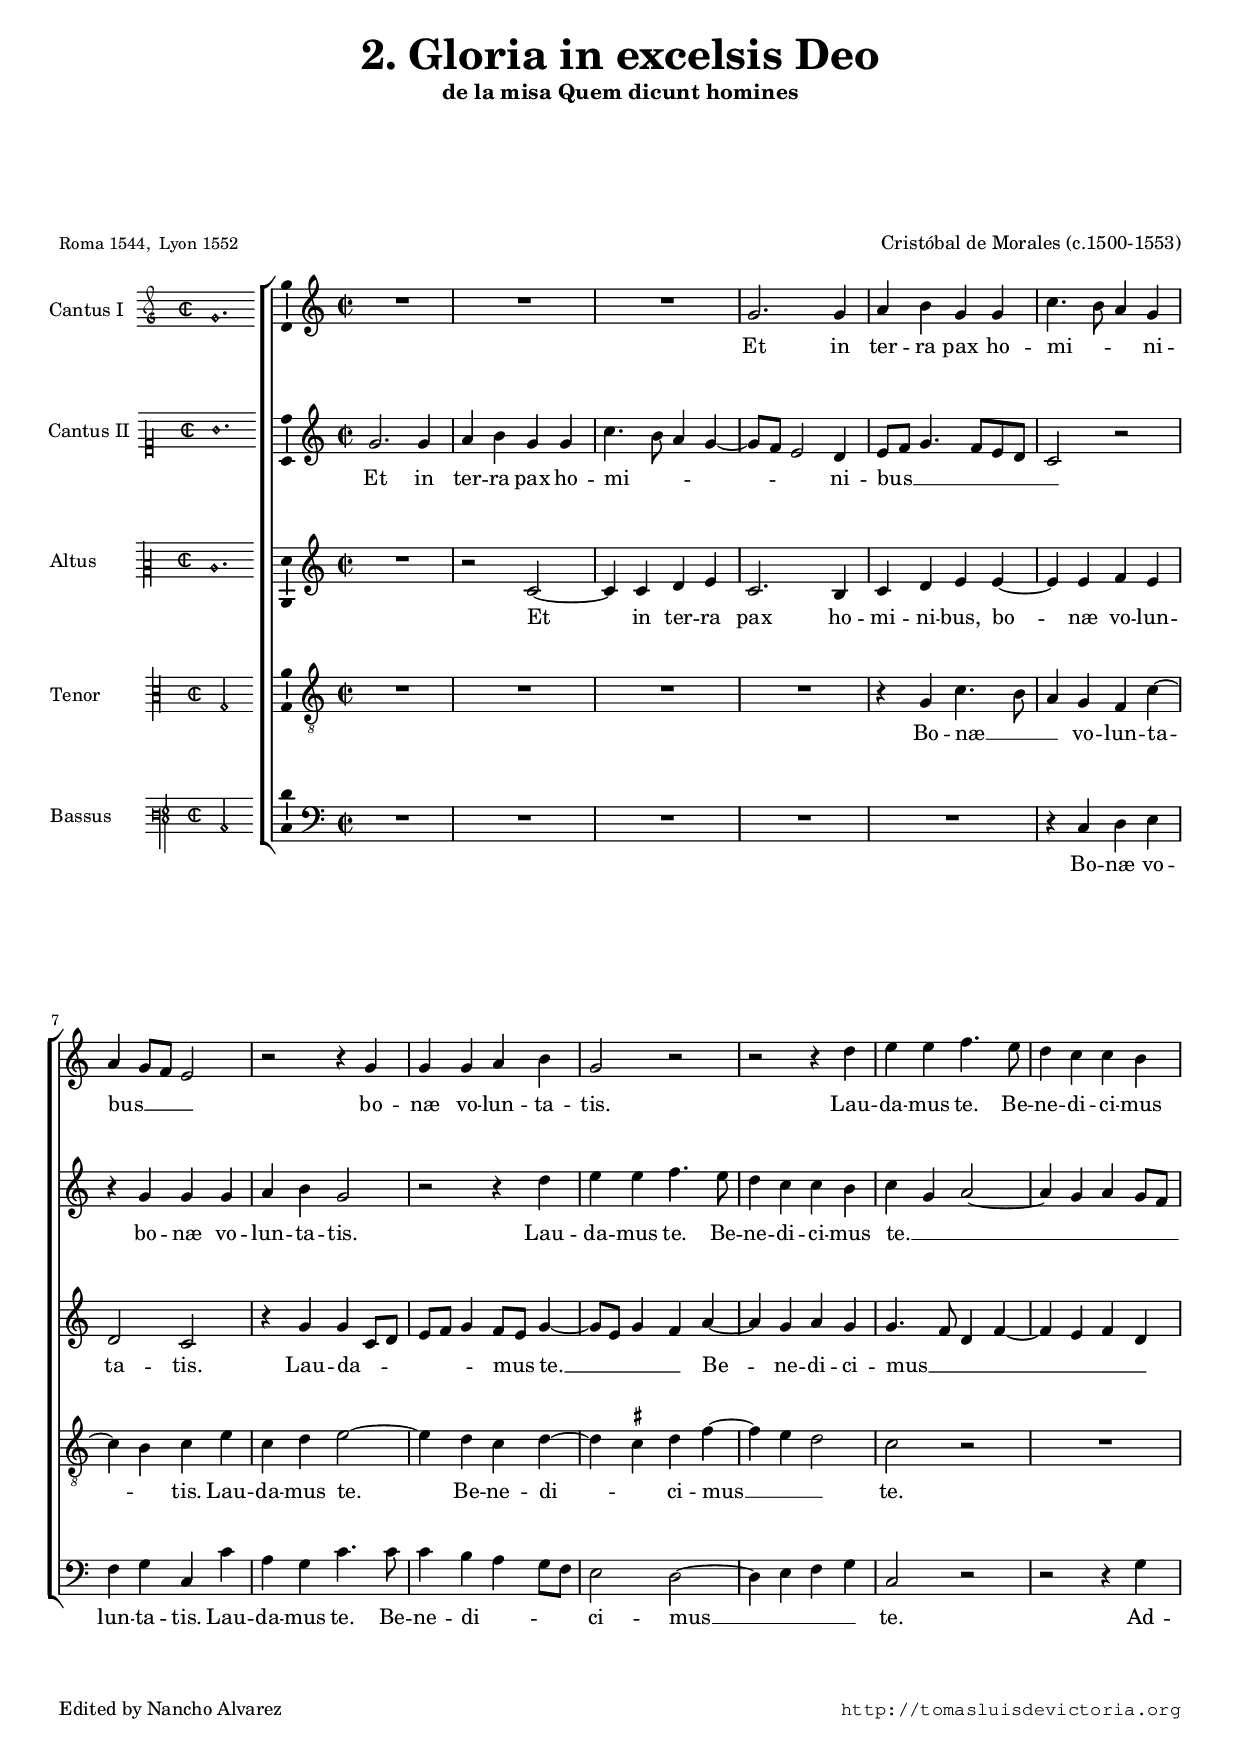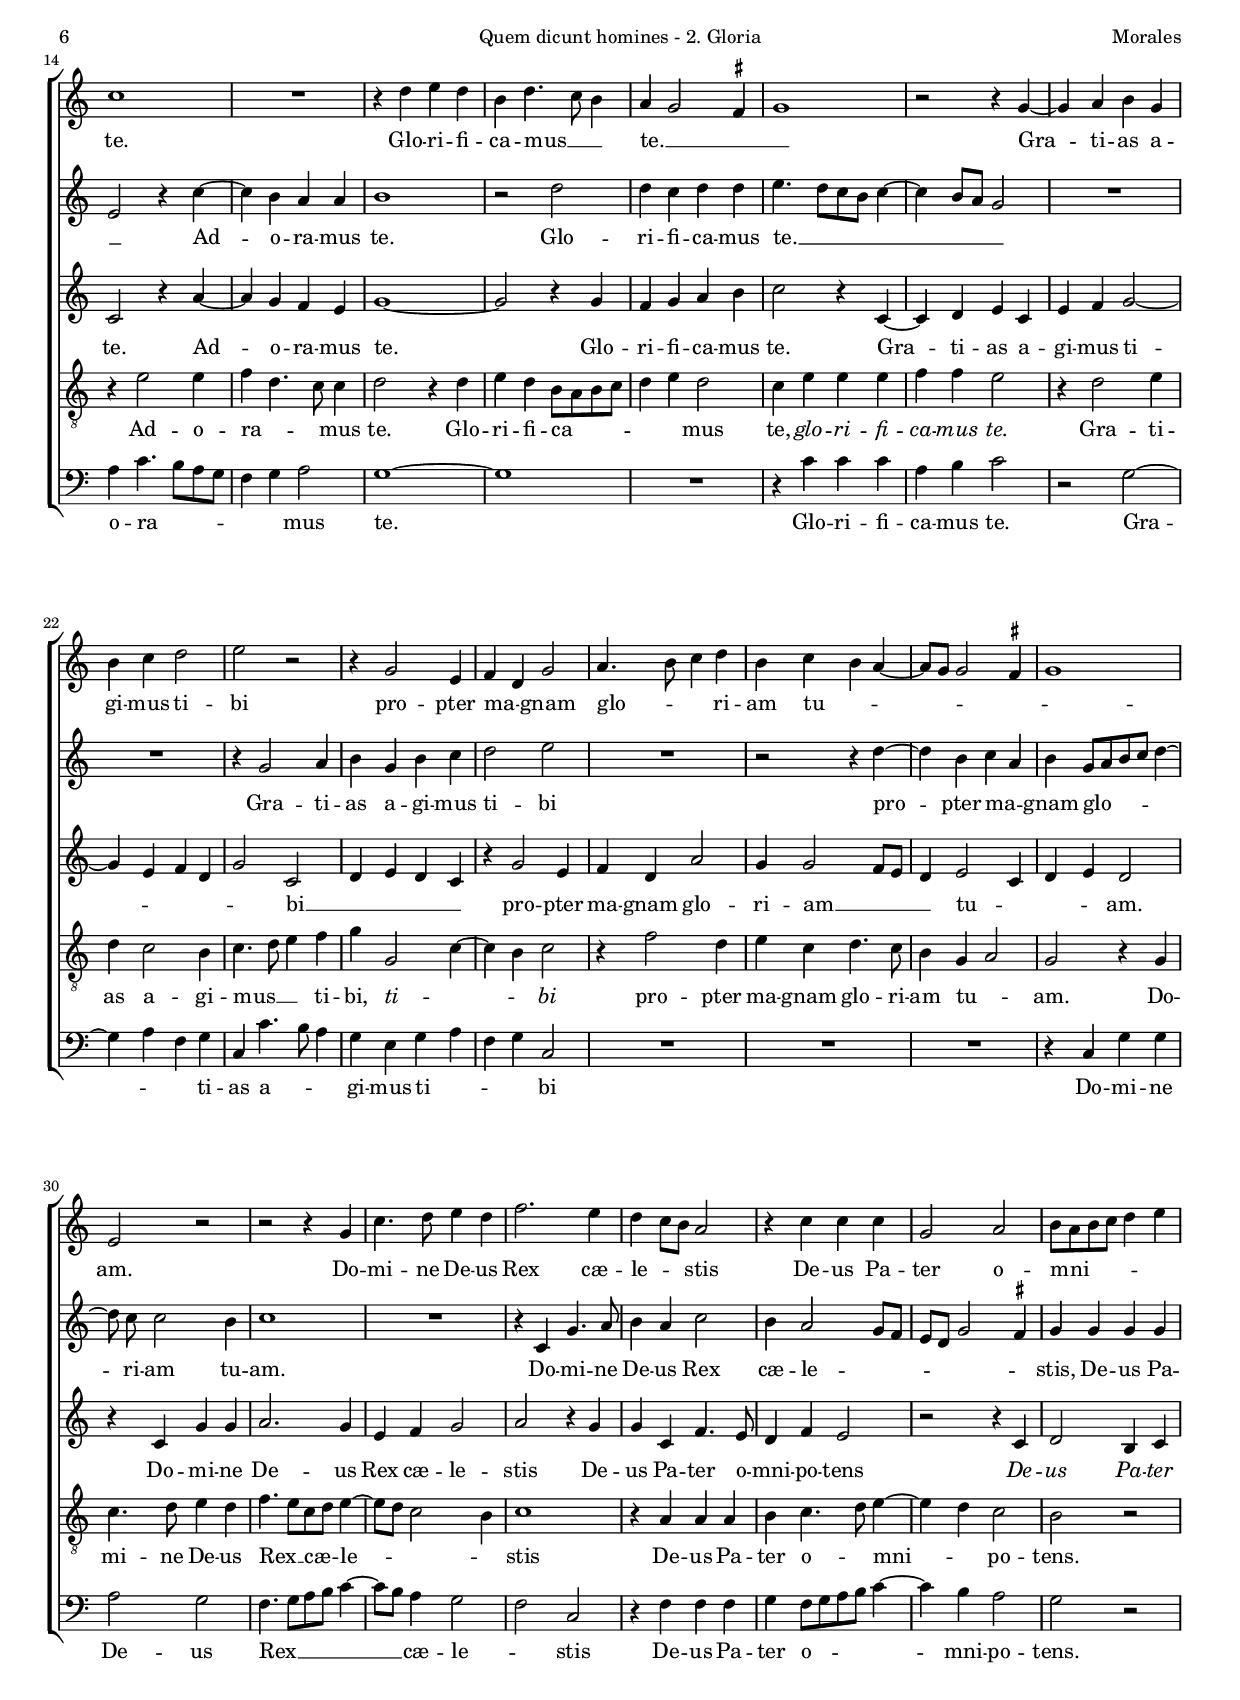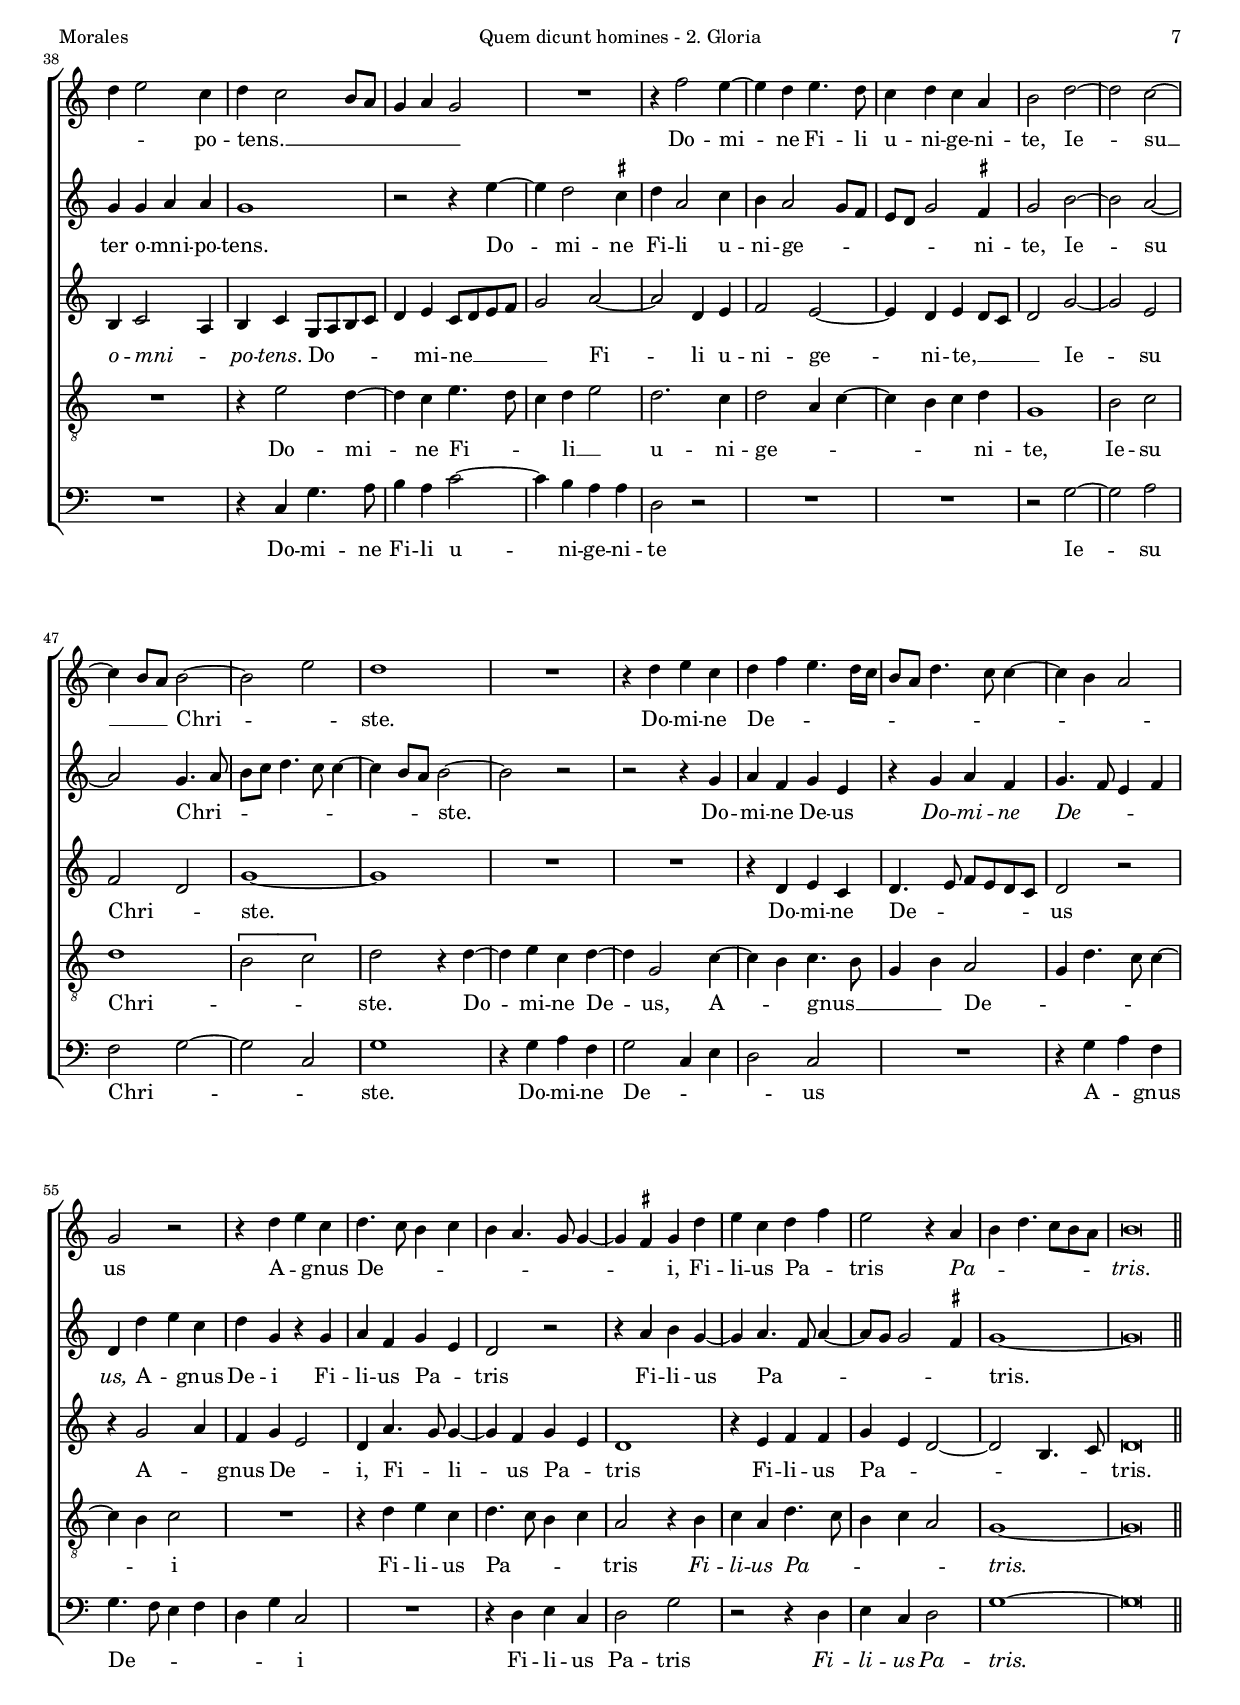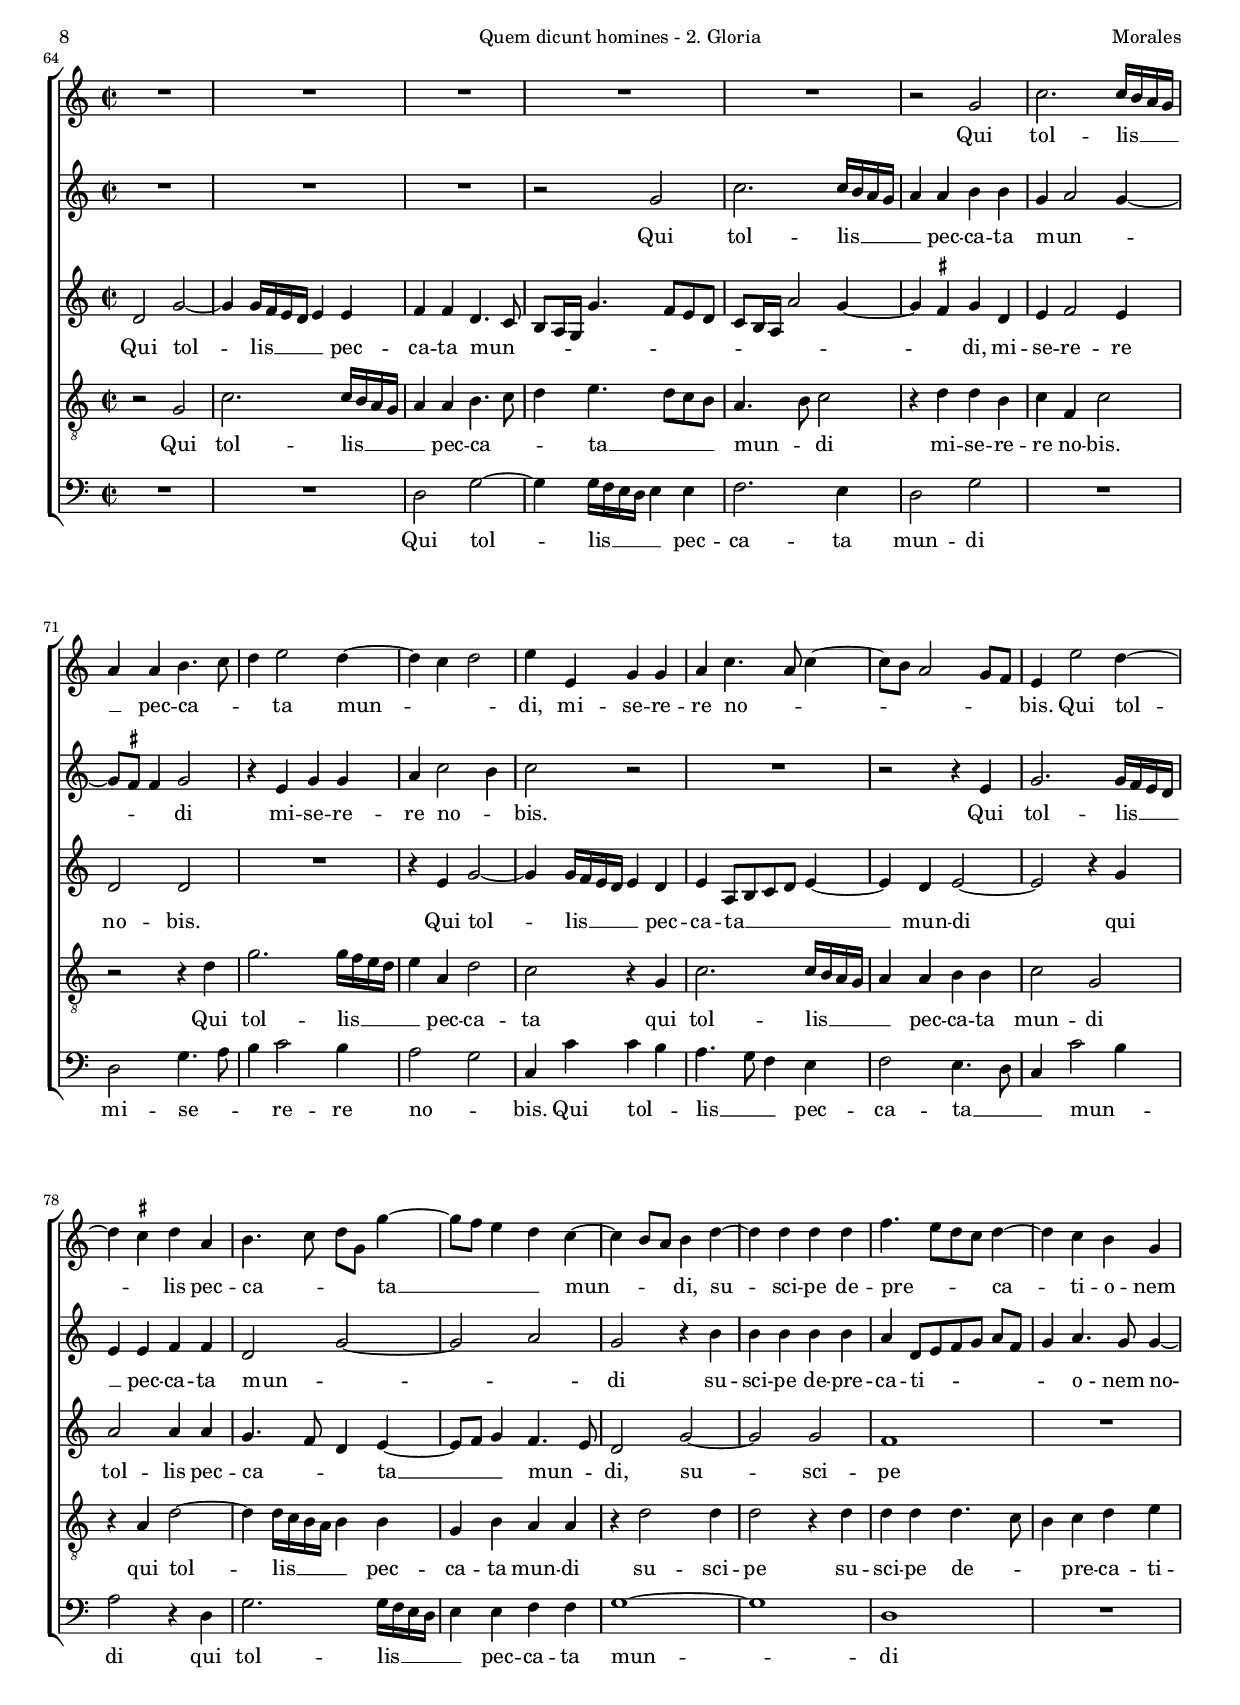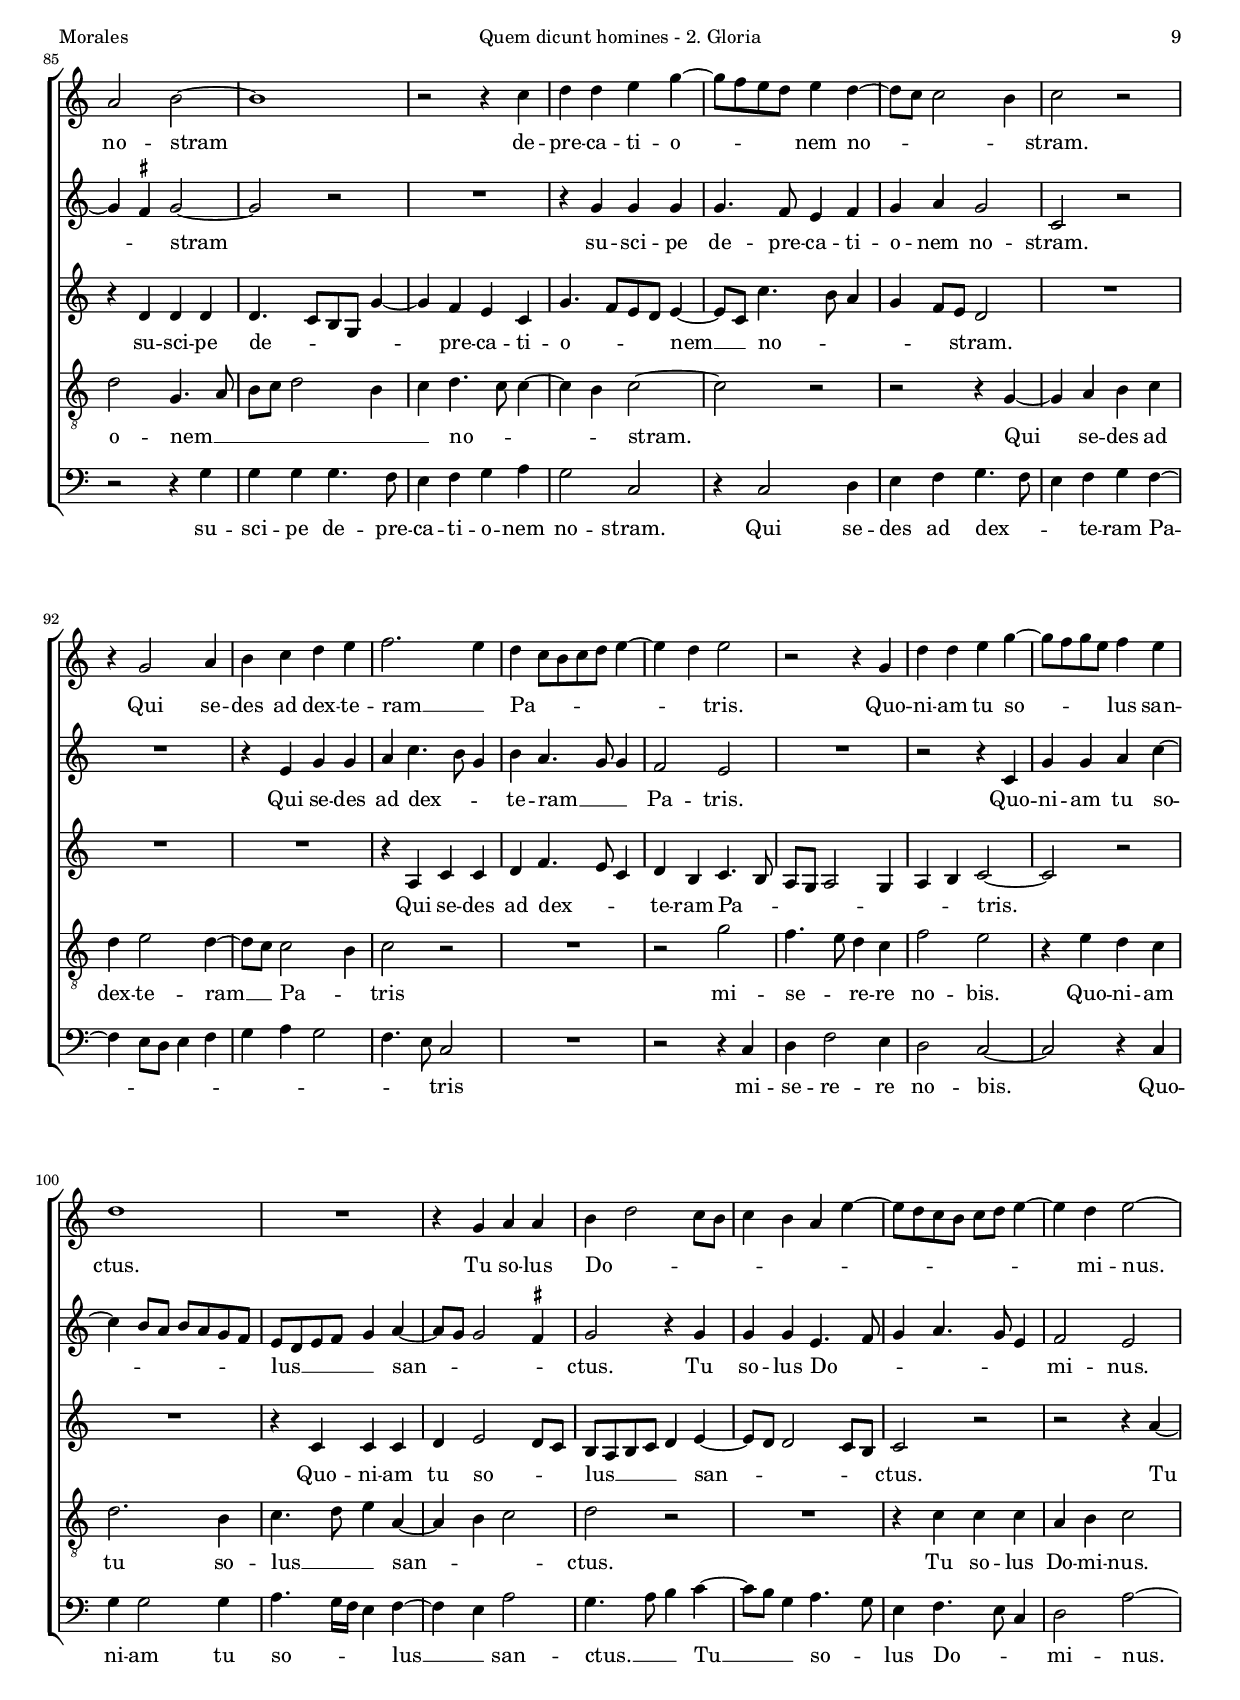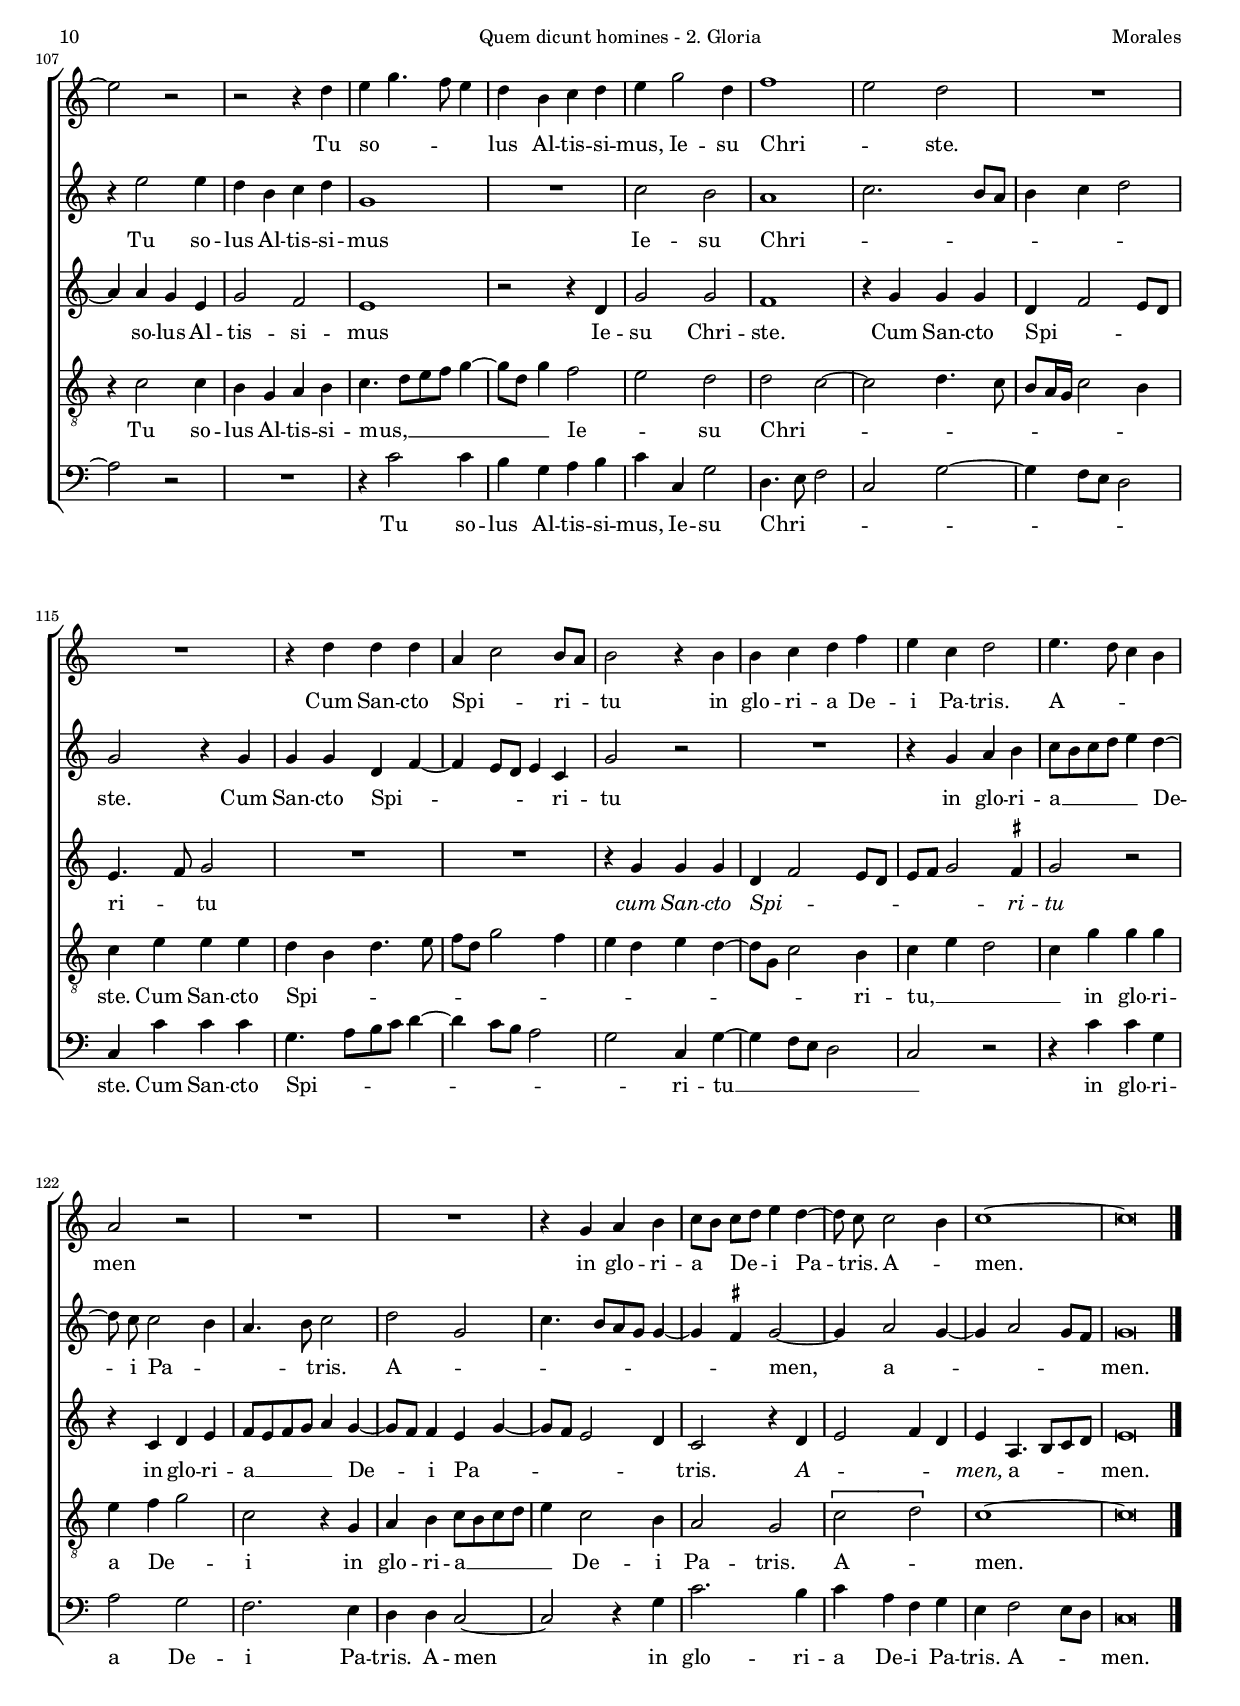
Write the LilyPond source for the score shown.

\version "2.18.0"

#(set-default-paper-size "a4")
#(set-global-staff-size 16.4)
#(ly:set-option 'point-and-click #f)
%mobile -s14.5 -i3.2

italicas=\override LyricText.font-shape = #'italic
rectas=\override LyricText.font-shape = #'upright
ss=\once \set suggestAccidentals = ##t
incipitwidth = 20

htitle="Quem dicunt homines - 2. Gloria"
hcomposer="Morales"

\header {
	title=\markup{\fontsize #3 "2. Gloria in excelsis Deo"}
	subtitle="de la misa Quem dicunt homines"
	subsubtitle=\markup{\column{" " " " " " " " " "}}
	composer="Cristóbal de Morales (c.1500-1553)"
        pdfauthor=\composer
	%opus="(-)"
	poet=\markup{\smaller "Roma 1544,  Lyon 1552"} 
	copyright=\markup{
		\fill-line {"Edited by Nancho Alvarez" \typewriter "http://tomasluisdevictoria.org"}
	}
%	tagline=""
}

global={\key c \major \time 2/2 \skip 1*2/2*63 \bar "||" \break
	\override Score.TimeSignature.break-visibility = #'#(#f #t #t)
			\time 2/2 \skip 1*66 \bar "|."
}


cantus=\relative c''{
	R1*3
	g2. g4
	a b g g
	c4. b8 a4 g
	a g8 f e2
	r2 r4 g
	g g a b
	g2 r
	r r4 d'
	e e f4. e8
	d4 c c b 
	c1
	R1
	r4 d e d
	b d4. c8 b4
	a4 g2 \ss fis4 % en csic no hay sugerencia
	g1
	r2 r4 g ~
	g a b g
	b c d2
	e r
	r4 g,2 e4
	f d g2
	a4. b8 c4 d
	b c b a ~
	a8 g g2 \ss fis4
	g1
	e2 r
	r r4 g 
	c4. d8 e4 d
	f2. e4
	d c8 b a2
	r4 c c c
	g2 a
	b8 a b c d4 e
	d e2 c4
	d c2 b8 a
	g4 a g2
	R1
	r4 f'2 e4 ~
	e d e4. d8
	c4 d c a
	b2 d ~
	d c ~
	c4 b8 a b2 ~
	b e
	d1
	R1
	r4 d e c
	d f e4. d16 c
	b8 a d4. c8 c4 ~
	c b a2
	g2 r
	r4 d' e c
	d4. c8 b4 c
	b a4. g8 g4 ~
	g4 \ss fis g d'
	e c d f
	e2 r4 a,
	b d4. c8 b a
	b\breve*1/2
	R1*5
	r2 g
	c2. c16 b a g
	a4 a b4. c8
	d4 e2 d4 ~
	d c d2
	e4 e, g g
	a c4. a8 c4 ~
	c8 b a2 g8 f
	e4 e'2 d4 ~d \ss cis d a
	b4. c8 d g, g'4 ~
	g8 f e4 d c ~
	c b8 a b4 d ~
	d d d d
	f4. e8[ d c] d4 ~
	d c b g
	a2 b ~
	b1
	r2 r4 c
	d4 d e g ~
	g8 f e d e4 d ~
	d8 c c2 b4
	c2 r
	r4 g2 a4
	b c d e
	f2. e4
	d c8[ b c d] e4 ~
	e d e2
	r2 r4 g,
	d' d e g ~
	g8 f g e f4 e
	d1
	R1
	r4 g, a a
	b4 d2 c8 b
	c4 b a e' ~
	e8 d c b c d e4 ~
	e4 d e2 ~
	e r
	r2 r4 d
	e g4. f8 e4
	d b c d
	e g2 d4
	f1
	e2 d
	R1*2
	r4 d d d
	a c2 b8 a
	b2 r4 b
	b c d f
	e4 c d2
	e4. d8 c4 b 
	a2 r
	R1*2
	r4 g a b
	c8[ b] c[ d] e4 d ~
	d8 \noBeam c c2 b4
	c1 ~
	c\breve*1/2
}

cantusdos=\relative c''{
	g2. g4
	a b g g
	c4. b8 a4 g ~
	g8 f e2 d4
	e8 f g4. f8 e d
	c2 r
	r4 g' g g
	a b g2
	r2 r4 d'
	e e f4. e8 
	d4 c c b
	c g a2 ~
	a4 g a g8 f
	e2 r4 c' ~
	c4 b a a
	b1
	r2 d
	d4 c d d
	e4. d8[ c b] c4 ~
	c b8 a g2
	R1*2
	r4 g2 a4
	b g b c
	d2 e
	R1
	r2 r4 d ~
	d b c a
	b4 g8[ a b c] d4 ~
	d8 \noBeam c c2 b4
	c1
	R1
	r4 c, g'4. a8
	b4 a c2
	b4 a2 g8 f
	e d g2 \ss fis4
	g g g g
	g g a a
	g1
	r2 r4 e' ~
	e d2 \ss cis4
	d a2 c4
	b a2 g8 f
	e d g2 \ss fis4
	g2 b ~
	b a ~
	a g4. a8
	b c d4. c8 c4 ~
	c b8 a b2 ~
	b r
	r2 r4 g
	a f g e
	r4 g a f
	g4. f8 e4 f
	d d' e c
	d g, r g
	a f g e
	d2 r
	r4 a' b g ~
	g a4. f8 a4 ~
	a8 g g2 \ss fis4
	g1 ~
	g\breve*1/2
	R1*3
	r2 g
	c2. c16 b a g
	a4 a b b
	g a2 g4 ~
	g8 \ss fis fis4 g2
	r4 e g g
	a4 c2 b4
	c2 r
	R1
	r2 r4 e,
	g2. g16 f e d
	e4 e f f
	d2 g ~
	g a
	g r4 b
	b b b b
	a4 d,8[ e f g] a[ f]
	g4 a4. g8 g4 ~
	g \ss fis4 g2 ~
	g r
	R1
	r4 g g g
	g4. f8 e4 f
	g a g2
	c, r
	R1
	r4 e g g
	a c4. b8 g4
	b a4. g8 g4
	f2 e
	R1
	r2 r4 c
	g' g a c ~
	c b8 a b a g f
	e d e f g4 a ~
	a8 g g2 \ss fis4
	g2 r4 g
	g g e4. f8
	g4 a4. g8 e4
	f2 e
	r4 e'2 e4
	d b c d
	g,1
	R1
	c2 b
	a1
	c2. b8 a b4 c d2
	g,2 r4 g
	g g d f ~
	f e8 d e4 c
	g'2 r
	R1
	r4 g a b
	c8 b c d e4 d ~
	d8 \noBeam c c2 b4
	a4. b8 c2
	d g,
	c4. b8[ a g] g4 ~
	g \ss fis g2 ~ % dudoso
	g4 a2 g4 ~
	g a2 g8 f
	g\breve*1/2
}

altus=\relative c'{
	R1
	r2 c ~
	c4 c d e
	c2. b4
	c d e e ~
	e e f e
	d2 c
	r4 g' g c,8 d
	e f g4 f8 e g4 ~
	g8 e g4 f a ~
	a g a g
	g4. f8 d4 f ~
	f e f d
	c2 r4 a' ~
	a4 g f e
	g1 ~
	g2 r4 g
	f g a b
	c2 r4 c, ~
	c d e c
	e f g2 ~
	g4 e f d
	g2 c,
	d4 e d c
	r4 g'2 e4
	f d a'2
	g4 g2 f8 e
	d4 e2 c4
	d4 e d2
	r4 c g' g
	a2. g4
	e f g2
	a r4 g
	g c, f4. e8
	d4 f e2
	r2 r4 c
	d2 b4 c
	b c2 a4
	b c g8 a b c
	d4 e c8 d e f
	g2 a ~
	a d,4 e
	f2 e ~
	e4 d e d8 c
	d2 g ~
	g e
	f d
	g1 ~
	g
	R1*2
	r4 d e c
	d4. e8 f e d c
	d2 r
	r4 g2 a4
	f g e2
	d4 a'4. g8 g4 ~
	g f g e
	d1
	r4 e f f
	g e d2 ~
	d b4. c8 
	d\breve*1/2
	d2 g ~
	g4 g16 f e d e4 e
	f f d4. c8
	b a16 g g'4. f8 e d
	c8 b16 a a'2 g4 ~
	g4 \ss fis g d
	e f2 e4
	d2 d
	R1
	r4 e4 g2 ~
	g4 g16 f e d e4 d
	e a,8[ b c d] e4 ~
	e d e2 ~
	e r4 g
	a2 a4 a
	g4. f8 d4 e ~
	e8 f g4 f4. e8
	d2 g ~
	g g
	f1
	R1
	r4 d d d
	d4. c8[ b g] g'4 ~
	g f e c
	g'4. f8[ e d] e4 ~
	e8 c c'4. b8 a4
	g f8 e d2
	R1*3
	r4 a c c
	d f4. e8 c4
	d b c4. b8
	a g a2 g4
	a b c2 ~
	c r
	R1
	r4 c c c
	d e2 d8 c
	b8 a b c d4 e ~
	e8 d d2 c8 b
	c2 r
	r r4 a' ~
	a a g e
	g2 f
	e1
	r2 r4 d
	g2 g
	f1
	r4 g g g
	d4 f2 e8 d
	e4. f8 g2
	R1*2
	r4 g g g
	d4 f2 e8 d
	e8 f g2 \ss fis4 % dudoso
	g2 r
	r4 c, d e
	f8 e f g a4 g ~
	g8 f f4 e g ~
	g8 f e2 d4
	c2 r4 d
	e2 f4 d
	e a,4. b8 c d
	e\breve*1/2 
}

tenor=\relative c'{
	R1*4
	r4 g c4. b8
	a4 g f c' ~
	c b c e
	c d e2 ~
	e4 d c d ~
	d4 \ss cis d f ~
	f e d2
	c r
	R1
	r4 e2 e4
	f d4. c8 c4
	d2 r4 d
	e d b8 a b c
	d4 e d2
	c4 e e e
	f f e2
	r4 d2 e4
	d c2 b4
	c4. d8 e4 f
	g4 g,2 c4 ~
	c b c2
	r4 f2 d4
	e c d4. c8 b4 g a2
	g2 r4 g
	c4. d8 e4 d
	f4. e8[ c d] e4 ~
	e8 d c2 b4
	c1
	r4 a a a
	b c4. d8 e4 ~
	e d c2 
	b2 r
	R1
	r4 e2 d4 ~
	d c e4. d8
	c4 d e2
	d2. c4
	d2 a4 c ~
	c b c d
	g,1
	b2 c
	d1
	\[b2 c\]
	d2 r4 d ~
	d e c d ~
	d g,2 c4 ~
	c b c4. b8 g4 b a2
	g4 d'4. c8 c4 ~
	c4 b c2
	R1
	r4 d e c
	d4. c8 b4 c
	a2 r4 b
	c a d4. c8
	b4 c a2
	g1 ~
	g\breve*1/2
	r2 g
	c2. c16 b a g
	a4 a b4. c8
	d4 e4. d8 c b
	a4. b8 c2
	r4 d d b
	c f, c'2 
	r2 r4 d
	g2. g16 f e d
	e4 a, d2
	c r4 g
	c2. c16 b a g
	a4 a b b
	c2 g
	r4 a d2 ~
	d4 d16 c b a b4 b
	g b a a
	r4 d2 d4
	d2 r4 d
	d d d4. c8
	b4 c d e
	d2 g,4. a8
	b c d2 b4
	c d4. c8 c4 ~
	c4 b c2 ~
	c r
	r r4 g ~
	g a b c
	d4 e2 d4 ~
	d8 c c2 b4
	c2 r
	R1
	r2 g'
	f4. e8 d4 c
	f2 e
	r4 e d c
	d2. b4
	c4. d8 e4 a, ~
	a b c2
	d2 r
	R1
	r4 c c c
	a b c2
	r4 c2 c4
	b g a b
	c4. d8[ e f] g4 ~
	g8 d g4 f2
	e d
	d c ~
	c d4. c8
	b a16 g c2 b4
	c4 e e e
	d b d4. e8
	f d g2 f4
	e d e d ~
	d8 g, c2 b4
	c4 e d2
	c4 g' g g
	e f g2
	c, r4 g
	a b c8 b c d
	e4 c2 b4
	a2 g
	\[c2 d\]
	c1 ~
	c\breve*1/2
}

bassus=\relative c{
	R1*5
	r4 c d e
	f4 g c, c'
	a g c4. c8
	c4 b a g8 f
	e2 d ~
	d4 e f g 
	c,2 r
	r r4 g'
	a c4. b8 a g
	f4 g a2
	g1 ~
	g
	R1
	r4 c c c
	a b c2
	r2 g ~
	g4 a f g
	c, c'4. b8 a4
	g4 e g a
	f g c,2
	R1*3
	r4 c g' g
	a2 g
	f4. g8[ a b] c4 ~
	c8 b a4 g2
	f c
	r4 f f f
	g f8[ g a b] c4 ~
	c b a2
	g r
	R1
	r4 c, g'4. a8
	b4 a c2 ~
	c4 b a a
	d,2 r
	R1*2
	r2 g2 ~
	g a
	f g ~
	g c,
	g'1
	r4 g a f
	g2 c,4 e
	d2 c
	R1
	r4 g' a f
	g4. f8 e4 f
	d g c,2
	R1
	r4 d e c
	d2 g
	r2 r4 d
	e c d2
	g1 ~
	g\breve*1/2
	R1*2
	d2 g ~
	g4 g16 f e d e4 e
	f2. e4
	d2 g
	R1
	d2 g4. a8
	b4 c2 b4
	a2 g
	c,4 c' c b
	a4. g8 f4 e
	f2 e4. d8
	c4 c'2 b4
	a2 r4 d,
	g2. g16 f e d
	e4 e f f
	g1 ~
	g
	d
	R1
	r2 r4 g
	g g g4. f8
	e4 f g a
	g2 c,
	r4 c2 d4
	e f g4. f8
	e4 f g f ~
	f e8 d e4 f
	g a g2
	f4. e8 c2
	R1
	r2 r4 c
	d f2 e4
	d2 c ~
	c r4 c
	g'4 g2 g4
	a4. g16 f e4 f ~
	f e a2
	g4. a8 b4 c ~
	c8 b g4 a4. g8
	e4 f4. e8 c4
	d2 a' ~
	a r
	R1
	r4 c2 c4
	b g a b
	c c, g'2
	d4. e8 f2
	c g' ~
	g4 f8 e d2
	c4 c' c c
	g4. a8[ b c] d4 ~
	d c8 b a2
	g c,4 g' ~
	g4 f8 e d2
	c2 r
	r4 c' c g
	a2 g
	f2. e4
	d d c2 ~
	c r4 g' 
	c2. b4
	c a f g
	e f2 e8 d
	c\breve*1/2
}

textocantus=\lyricmode{
Et in ter -- ra pax ho -- mi -- _ _ ni -- bus __ _ _ _ 
bo -- næ vo -- lun -- ta -- tis.
Lau -- da -- mus te.
Be -- ne -- di -- ci -- mus te.
Glo -- ri -- fi -- ca -- mus __ _ _ te. __ _ _ _ 
Gra -- ti -- as a -- gi -- mus ti -- bi
pro -- pter ma -- _ gnam glo -- _ _ ri -- am tu -- _ _ _ _ _ _ am.
Do -- mi -- ne De -- us Rex cæ -- le -- _ _ stis
De -- us Pa -- ter o -- mni -- _ _ _ _ _ _ _ po -- tens. __ _ _ _ _ _ _ 
Do -- mi -- ne Fi -- li u -- ni -- ge -- ni -- te,
Ie -- su __ _ _ Chri -- _ ste.
Do -- mi -- ne De -- _ _ _ _ _ _ _ _ _ _ _ us
A -- _ gnus De -- _ _ _ _ _ _ _ _ i,
Fi -- li -- us Pa -- _ tris
\italicas Pa -- _ _ _ _ _ tris.
\rectas 
Qui tol -- lis __ _ _ _ _ pec -- ca -- _ _ ta mun -- _ _ di,
mi -- se -- re -- re no -- _ _ _ _ _ _ bis.
Qui tol -- _ lis pec -- ca -- _ _ _ ta __ _ _ _ mun -- _ _ di,
su -- sci -- pe de -- pre -- _ _ _ ca -- ti -- o -- nem no -- stram
de -- pre -- ca -- ti -- o -- _ _ _ nem no -- _ _ _ stram.
Qui se -- des ad dex -- te -- ram __ _ Pa -- _ _ _ _ _ _ tris.
Quo -- ni -- am tu so -- _ _ _ lus san -- ctus.
Tu so -- lus Do -- _ _ _ _ _ _ _ _ _ _ _ _ _ mi -- nus.
Tu so -- _ _ _ lus Al -- tis -- si -- mus,
Ie -- su Chri -- _ ste.
Cum San -- cto Spi -- _ ri -- _ tu
in glo -- ri -- a De -- i Pa -- tris. A -- _ _ _ men
in glo -- ri -- a _ De -- _ i Pa -- tris. A -- _ men.
}

textocantusdos=\lyricmode{
Et in ter -- ra pax ho -- mi -- _ _ _ _ _ ni -- bus __ _ _ _ _ _ _ 
bo -- næ vo -- lun -- ta -- tis.
Lau -- da -- mus te.
Be -- ne -- di -- ci -- mus te. __ _ _ _ _ _ _ _ 
Ad -- o -- ra -- mus te.
Glo -- ri -- fi -- ca -- mus te. __ _ _ _ _ _ _ _ 
Gra -- ti -- as a -- gi -- mus ti -- bi
pro -- pter ma -- _ gnam glo -- _ _ _ _ ri -- am tu -- am.
Do -- mi -- ne De -- us Rex cæ -- le -- _ _ _ _ _ _ stis,
De -- us Pa -- ter o -- mni -- po -- tens.
Do -- mi -- ne Fi -- li u -- ni -- ge -- _ _ _ _ _ ni -- te,
Ie -- su Chri -- _ _ _ _ _ _ _ _ ste.
Do -- mi -- ne De -- us
\italicas Do -- mi -- ne De -- _ _ _ us,
\rectas 
A -- _ gnus De -- i
Fi -- li -- us Pa -- _ tris
Fi -- li -- us Pa -- _ _ _ _ _ tris.
Qui tol -- lis __ _ _ _ _ pec -- ca -- ta mun -- _ _ _ _ di
mi -- se -- re -- re no -- _ bis.
Qui tol -- lis __ _ _ _ _ pec -- ca -- ta mun -- _ _ di
su -- sci -- pe de -- pre -- ca -- ti -- _ _ _ _ _ _ o -- nem no -- _ stram
su -- sci -- pe de -- pre -- ca -- ti -- o -- nem no -- stram.
Qui se -- des ad dex -- _ _ te -- ram __ _ _ Pa -- tris.
Quo -- ni -- am tu so -- _ _ _ _ _ _ lus __ _ _ _ _ san -- _ _ _ ctus.
Tu so -- lus Do -- _ _ _ _ _ mi -- nus.
Tu so -- lus Al -- tis -- si -- mus
Ie -- su Chri -- _ _ _ _ _ _ ste.
Cum San -- cto Spi -- _ _ _ _ ri -- tu
in glo -- ri -- a __ _ _ _ _ De -- i Pa -- _ _ _ tris.
A -- _ _ _ _ _ _ _ men,
a -- _ _ _ _ men.
}

textoaltus=\lyricmode{
Et in ter -- ra pax ho -- mi -- ni -- bus,
bo -- næ vo -- lun -- ta -- tis.
Lau -- da -- _ _ _ _ _ mus _ te. __ _ _ _ 
Be -- ne -- di -- ci -- mus __ _ _ _ _ _ _ te.
Ad -- o -- ra -- mus te.
Glo -- ri -- fi -- ca -- mus te.
Gra -- ti -- as a -- gi -- mus ti -- _ _ _ _ bi __ _ _ _ _ 
pro -- pter ma -- gnam glo -- ri -- am __ _ _ _ tu -- _ _ _ am.
Do -- mi -- ne De -- us Rex cæ -- le -- stis
De -- us Pa -- ter o -- mni -- po -- tens
\italicas 
De -- us Pa -- ter o -- mni -- _ po -- tens.
\rectas 
Do -- _ _ _ _ mi -- ne __ _ _ _ _ Fi -- li u -- ni -- ge -- ni -- te, __ _ _ _ 
Ie -- su Chri -- _ ste.
Do -- mi -- ne De -- _ _ _ _ _ us
A -- _ gnus De -- _ i,
Fi -- _ li -- us Pa -- _ tris
Fi -- li -- us Pa -- _ _ _ _ tris.
Qui tol -- lis __ _ _ _ _ pec -- ca -- ta mun -- _ _ _ _ _ _ _ _ _ _ _ _ _ _ di,
mi -- se -- re -- re no -- bis.
Qui tol -- lis __ _ _ _ _ pec -- ca -- ta __ _ _ _ _ mun -- di
qui tol -- lis pec -- ca -- _ _ ta __ _ _ mun -- _ di,
su -- sci -- pe
su -- sci -- pe de -- _ _ _ _ pre -- ca -- ti -- o -- _ _ _ nem __ _
no -- _ _ _ _ _ stram.
Qui se -- des ad dex -- _ _ te -- ram Pa -- _ _ _ _ _ _ _ tris.
Quo -- ni -- am tu so -- _ _ lus __ _ _ _ _ san -- _ _ _ _ ctus.
Tu so -- lus Al -- tis -- si -- mus Ie -- su Chri -- ste.
Cum San -- cto Spi -- _ _ _ ri -- _ tu
\italicas cum San -- cto Spi -- _ _ _ _ _ _ ri -- tu
\rectas 
in glo -- ri -- a __ _ _ _ _ De -- _ i Pa -- _ _ _ _ tris.
\italicas A -- _ _ _ men,
\rectas a -- _ _ _ men.
}

textotenor=\lyricmode{
Bo -- næ __ _ _ vo -- lun -- ta -- _ tis.
Lau -- da -- mus te. 
Be -- ne -- di -- _ ci -- mus __ _ _ te.
Ad -- o -- ra -- _ _ mus te.
Glo -- ri -- fi -- ca -- _ _ _ _ _ mus te,
\italicas 
glo -- ri -- fi -- ca -- mus te.
\rectas 
Gra -- ti -- as a -- gi -- mus __ _ _ ti -- bi,
\italicas ti -- _ _ bi
\rectas 
pro -- pter ma -- gnam glo -- ri -- am tu -- _ am.
Do -- mi -- ne De -- us
Rex __ _ cæ -- _ le -- _ _ _ stis
De -- us Pa -- ter o -- _ mni -- _ po -- tens.
Do -- mi -- ne Fi -- _ _ li __ _ u -- ni -- ge -- _ _ _ _ ni -- te,
Ie -- su Chri -- _ _ ste.
Do -- mi -- ne De -- us, A -- _ gnus __ _ _ _ De -- _ _ _ _ _ i
Fi -- li -- us Pa -- _ _ _ tris
\italicas 
Fi -- li -- us Pa -- _ _ _ _ tris.
\rectas 
Qui tol -- lis __ _ _ _ _ pec -- ca -- _ _ ta __ _ _ _ mun -- _ di
mi -- se -- re -- re no -- bis.
Qui tol -- lis __ _ _ _ _ pec -- ca -- ta
qui tol -- lis __ _ _ _ _ pec -- ca -- ta mun -- di
qui tol -- lis __ _ _ _ _ pec -- ca -- ta mun -- di
su -- sci -- pe
su -- sci -- pe de -- _ _ pre -- ca -- ti -- o -- nem __ _ _ _ _ _ _ no -- _ _ _ stram.
Qui se -- des ad dex -- te -- ram __ _ Pa -- _ tris
mi -- se -- _ re -- re no -- bis.
Quo -- ni -- am tu so -- lus __ _ _ san -- _ _ ctus.
Tu so -- lus Do -- mi -- nus.
Tu so -- lus Al -- tis -- si -- mus, __ _ _ _ _ _ _
Ie -- _ su Chri -- _ _ _ _ _ _ _ _ ste.
Cum San -- cto Spi -- _ _ _ _ _ _ _ _ _ _ _ _ _ ri -- tu, __ _ _ _
in glo -- ri -- a De -- _ i
in glo -- ri -- a __ _ _ _ _ De -- i Pa -- tris.
A -- _ men.
}

textobassus=\lyricmode{
Bo -- næ vo -- lun -- ta -- tis.
Lau -- da -- mus te.
Be -- ne -- di -- _ _ _ ci -- mus __ _ _ _ te.
Ad -- o -- ra -- _ _ _ _ _ mus te.
Glo -- ri -- fi -- ca -- mus te.
Gra -- _ _ ti -- as a -- _ _ gi -- mus ti -- _ _ _ bi
Do -- mi -- ne De -- us
Rex __ _ _ _ _ _ cæ -- le -- _ stis
De -- us Pa -- ter o -- _ _ _ _ mni -- po -- tens.
Do -- mi -- ne Fi -- li u -- ni -- ge -- ni -- te
Ie -- su Chri -- _ _ ste.
Do -- mi -- ne De -- _ _ _ us
A -- _ gnus De -- _ _ _ _ _ i
Fi -- li -- us Pa -- tris
\italicas Fi -- li -- us Pa -- tris.
\rectas
Qui tol -- lis __ _ _ _ _ pec -- ca -- ta mun -- di
mi -- se -- _ _ re -- re no -- _ bis.
Qui tol -- _ lis __ _ _ pec -- ca -- ta __ _ _ mun -- _ di
qui tol -- lis __ _ _ _ _ pec -- ca -- ta mun -- di
su -- sci -- pe de -- pre -- ca -- ti -- o -- nem no -- stram.
Qui se -- des ad dex -- _ _ te -- ram Pa -- _ _ _ _ _ _ _ _ _ tris
mi -- se -- re -- re no -- bis.
Quo -- ni -- am tu so -- _ _ _ lus __ _ san -- ctus. __ _ _
Tu __ _ _ so -- _ lus Do -- _ _ mi -- nus.
Tu so -- lus Al -- tis -- si -- mus, Ie -- su Chri -- _ _ _ _ _ _ _ ste.
Cum San -- cto Spi -- _ _ _ _ _ _ _ _ ri -- tu __ _ _ _ _
in glo -- ri -- a De -- i Pa -- tris. A -- men
in glo -- ri -- a De -- i Pa -- tris. A -- _ _ men.
}


incipitcantus=\markup{
	\score{
		{ 
		\set Staff.instrumentName="Cantus I  "
		\override NoteHead.style = #'neomensural
		\override Staff.TimeSignature.style = #'neomensural
		\cadenzaOn 
		\clef "petrucci-g"
		\key c \major
		\time 2/2
		g'1.
		} 
	\layout { line-width=\incipitwidth indent = 0 }
	}
}

incipitcantusdos=\markup{
	\score{
		{ 
		\set Staff.instrumentName="Cantus II "
		\override NoteHead.style = #'neomensural
		\override Staff.TimeSignature.style = #'neomensural
		\cadenzaOn 
		\clef "petrucci-c1"
		\key c \major
		\time 2/2
		g'1.
		} 
	\layout { line-width=\incipitwidth indent = 0 }
	}
}

incipitaltus=\markup{
	\score{
		{ 
		\set Staff.instrumentName="Altus       "
		\override NoteHead.style = #'neomensural 
		\override Staff.TimeSignature.style = #'neomensural
		\cadenzaOn 
		\clef "petrucci-c2"
		\key c \major
		\time 2/2
		c'1.
		} 
	\layout { line-width=\incipitwidth indent = 0 }
	}
}


incipittenor=\markup{
	\score{
		{ 
		\set Staff.instrumentName="Tenor        "
		\override NoteHead.style = #'neomensural 
		\override Staff.TimeSignature.style = #'neomensural
		\cadenzaOn 
		\clef "petrucci-c3"
		\key c \major
		\time 2/2
		g2
		} 
	\layout { line-width=\incipitwidth indent=0 }
	}
}

incipitbassus=\markup{
	\score{
		{ 
		\set Staff.instrumentName="Bassus      "
		\override NoteHead.style = #'neomensural
		\override Staff.TimeSignature.style = #'neomensural
		\cadenzaOn 
		\clef "petrucci-f3"
		\key c \major
		\time 2/2
		c2
		} 
	\layout { line-width=\incipitwidth indent = 0 }
	}
}


\score {\transpose c' c'{
\new ChoirStaff<<

	\new Staff <<\global
	\new Voice="v1" {
		\set Staff.instrumentName=\incipitcantus
		\clef "treble"
		\cantus }
	\new Lyrics \lyricsto "v1" {\textocantus }
	>>

	\new Staff <<\global
	\new Voice="v5" {
		\set Staff.instrumentName=\incipitcantusdos
		\clef "treble"
		\cantusdos }
	\new Lyrics \lyricsto "v5" {\textocantusdos }
	>>

	\new Staff <<\global
	\new Voice="v2" {
		\set Staff.instrumentName=\incipitaltus
		\clef "treble"
		\altus }
	\new Lyrics \lyricsto "v2" {\textoaltus }
	>>
	
	\new Staff <<\global
	\new Voice="v3" {
		\set Staff.instrumentName=\incipittenor
		\clef "G_8"
		\tenor }
	\new Lyrics \lyricsto "v3" {\textotenor }
	>>

	\new Staff <<\global
	\new Voice="v4" {
		\set Staff.instrumentName=\incipitbassus
		\clef "bass"
		\bassus }
	\new Lyrics \lyricsto "v4" {\textobassus }
	>>
	
>>

	} % transpose

\layout{ 
	\context {\Lyrics 
		\override VerticalAxisGroup.staff-affinity = #UP
		\override VerticalAxisGroup.nonstaff-relatedstaff-spacing =
			#'((basic-distance . 0) (minimum-distance . 0) (padding . 1))
		\override LyricText.font-size = #1.2
		\override LyricHyphen.minimum-distance = #0.5
	}
	\context {\Score 
		\override BarNumber.padding = #2 
	}
	\context {\Voice 
		%melismaBusyProperties = #'()
		%autoBeaming = ##f
	}
	%\context { \Staff \RemoveEmptyStaves }
	\context {\Staff 
		\override VerticalAxisGroup.staff-staff-spacing =
			#'((basic-distance . 11) (minimum-distance . 0) (padding . 1))
		\consists Ambitus_engraver 
		\override LigatureBracket.padding = #1
	}
}

%\midi {}

}


\paper{
	evenHeaderMarkup=\markup  \fill-line { \fromproperty #'page:page-number-string \htitle \hcomposer }
	oddHeaderMarkup= \markup  \fill-line { \on-the-fly #not-first-page \hcomposer \on-the-fly #not-first-page \htitle \on-the-fly #not-first-page \fromproperty #'page:page-number-string }
	%system-count=21
	ragged-last-bottom = ##f
	indent=3.6\cm
	system-system-spacing =
	#'((basic-distance . 20) (minimum-distance . 0) (padding . 5))
	top-system-spacing = % header
	#'((basic-distance . 8) (minimum-distance . 0) (padding . 0))
	last-bottom-spacing = % footer
	#'((basic-distance . 12) (minimum-distance . 0) (padding . 0))
	%top-markup-spacing #'basic-distance = 0
	markup-system-spacing #'basic-distance = 20


first-page-number=5
}